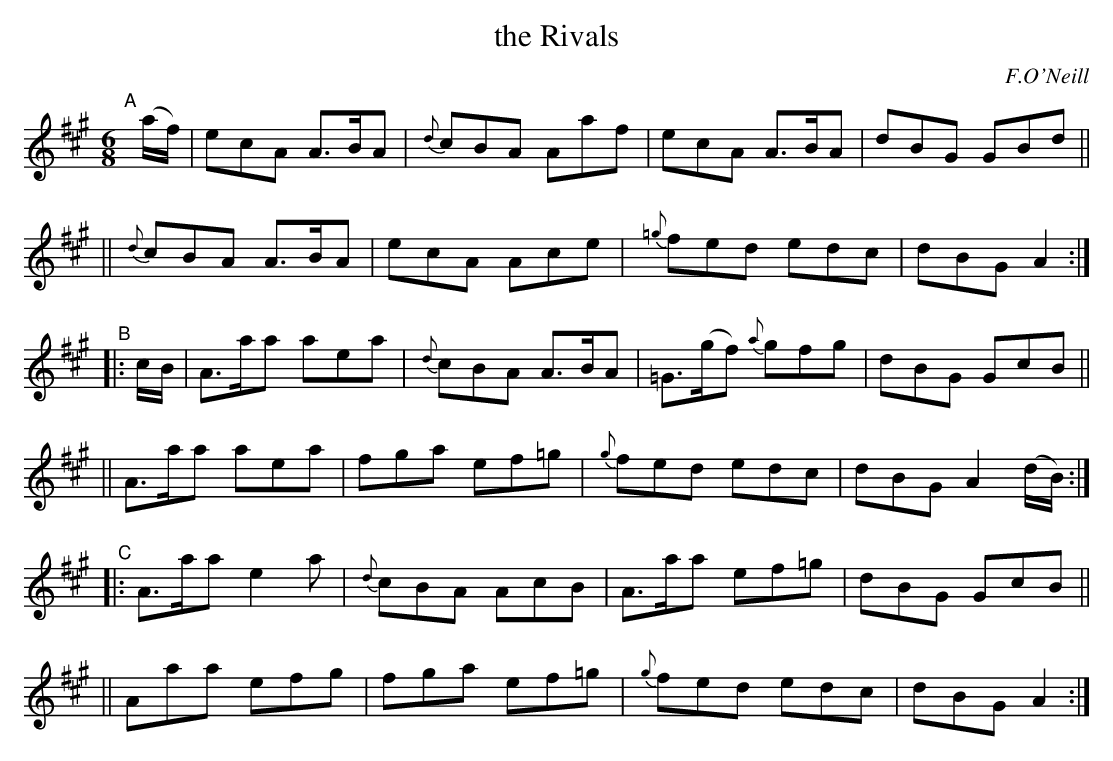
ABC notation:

X:1
T: the Rivals
O: F.O'Neill
M: 6/8
L: 1/8
K: A
"^A"[|] (a/f/) \
 | ecA A>BA | {d}cBA Aaf | ecA A>BA | dBG GBd ||
|| {d}cBA A>BA | ecA Ace | {=g}fed edc | dBG A2 :|
"^B"|: c/B/ \
 | A>aa aea | {d}cBA A>BA | =G>(gf) {a}gfg | dBG GcB ||
|| A>aa aea | fga ef=g | {g}fed edc | dBG A2(d/B/) :|
"^C"\
|: A>aa e2a | {d}cBA AcB | A>aa ef=g | dBG GcB ||
|| Aaa efg | fga ef=g | {g}fed edc | dBG A2 :|
